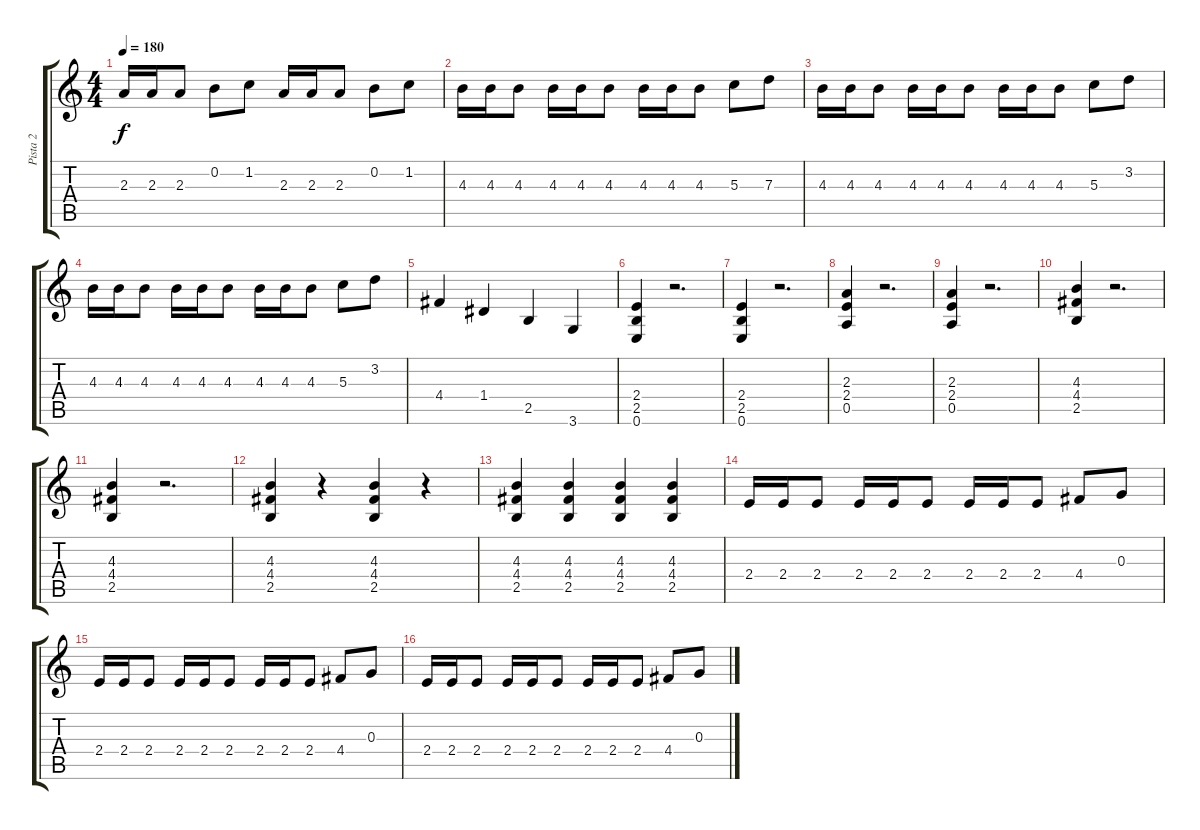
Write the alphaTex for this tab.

\track ("Pista 2" "Pista 2") {instrument distortionguitar}
\staff {score tabs}
\tuning (E4 B3 G3 D3 A2 E2) {hide}
\ts (4 4)
\tempo 180
\clef g2
\ks c
2.3.16{dy f} 2.3.16 2.3.8 0.2.8 1.2.8 2.3.16 2.3.16 2.3.8 0.2.8 1.2.8 |
4.3.16 4.3.16 4.3.8 4.3.16 4.3.16 4.3.8 4.3.16 4.3.16 4.3.8 5.3.8 7.3.8 |
4.3.16 4.3.16 4.3.8 4.3.16 4.3.16 4.3.8 4.3.16 4.3.16 4.3.8 5.3.8 3.2.8 |
4.3.16 4.3.16 4.3.8 4.3.16 4.3.16 4.3.8 4.3.16 4.3.16 4.3.8 5.3.8 3.2.8 |
4.4.4 1.4.4 2.5.4 3.6.4 |
(2.4 2.5 0.6).4 r.2{d} |
(2.4 2.5 0.6).4 r.2{d} |
(2.3 2.4 0.5).4 r.2{d} |
(2.3 2.4 0.5).4 r.2{d} |
(4.3 4.4 2.5).4 r.2{d} |
(4.3 4.4 2.5).4 r.2{d} |
(4.3 4.4 2.5).4 r.4 (4.3 4.4 2.5).4 r.4 |
(4.3 4.4 2.5).4 (4.3 4.4 2.5).4 (4.3 4.4 2.5).4 (4.3 4.4 2.5).4 |
2.4.16 2.4.16 2.4.8 2.4.16 2.4.16 2.4.8 2.4.16 2.4.16 2.4.8 4.4.8 0.3.8 |
2.4.16 2.4.16 2.4.8 2.4.16 2.4.16 2.4.8 2.4.16 2.4.16 2.4.8 4.4.8 0.3.8 |
2.4.16 2.4.16 2.4.8 2.4.16 2.4.16 2.4.8 2.4.16 2.4.16 2.4.8 4.4.8 0.3.8
